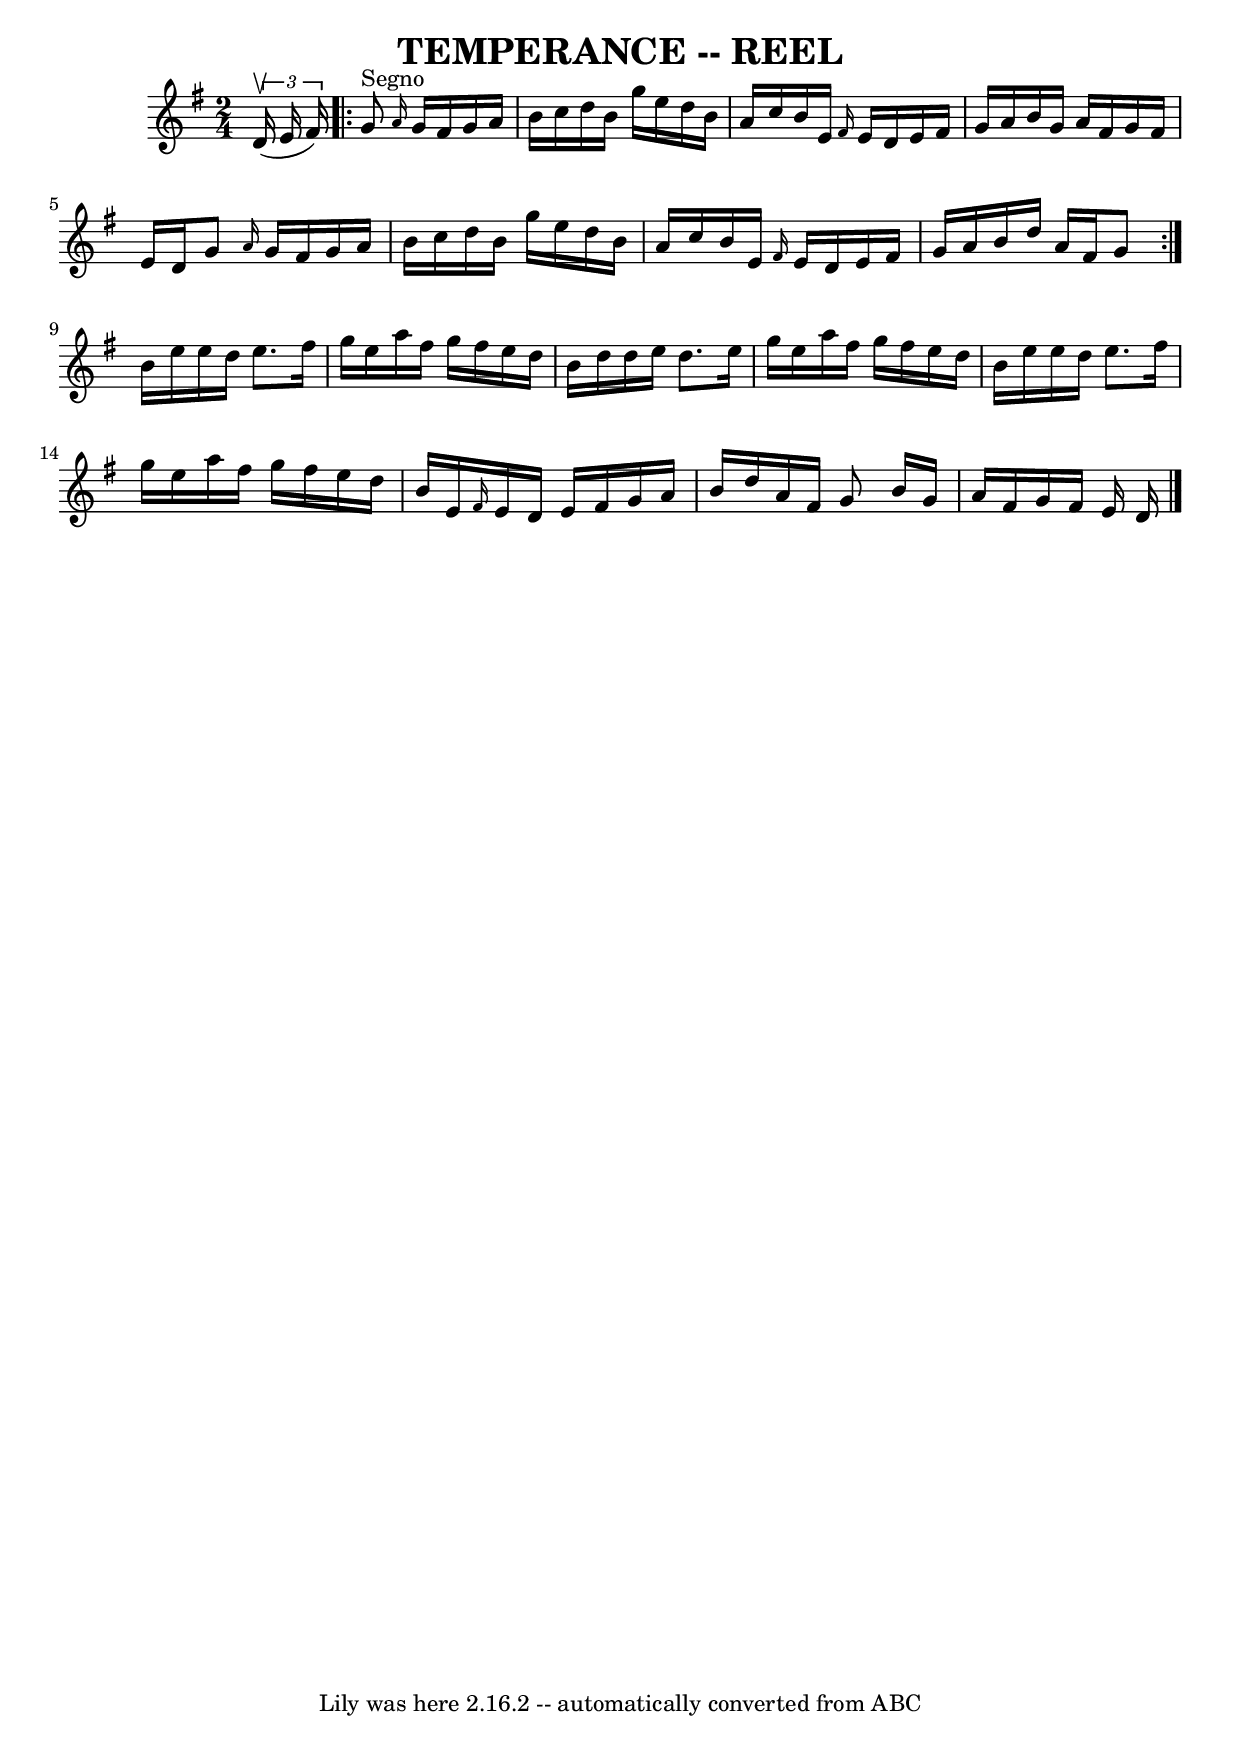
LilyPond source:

\version "2.7.40"
\include "Mammoth.ily"
\header {
	%% book = "Ryan's Mammoth Collection of Fiddle Tunes"
	crossRefNumber = "1"
	footnotes = ""
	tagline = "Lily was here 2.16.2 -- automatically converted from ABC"
	title = "TEMPERANCE -- REEL"
}
voicedefault =  {
\set Score.defaultBarType = "empty"

\time 2/4 \key g \major   \times 2/3 { d'16 (^\upbow e'16 fis'16) }   
      \repeat volta 2 { g'8^"Segno" \grace { a'16  } g'16 fis'16    
g'16 a'16 b'16 c''16    |
 d''16 b'16 g''16 e''16    
d''16 b'16 a'16 c''16    |
 b'16 e'16  \grace { fis'16  
} e'16 d'16 e'16 fis'16 g'16 a'16    |
 b'16 g'16   
 a'16 fis'16 g'16 fis'16 e'16 d'16    |
     |
   
g'8  \grace { a'16  } g'16 fis'16 g'16 a'16 b'16 c''16    
|
 d''16 b'16 g''16 e''16 d''16 b'16 a'16 c''16    
|
 b'16 e'16  \grace { fis'16  } e'16 d'16 e'16 fis'16 
 g'16 a'16    |
 b'16 d''16 a'16 fis'16 g'8    }       
|
 b'16 e''16 e''16 d''16 e''8. fis''16    |
   
g''16 e''16 a''16 fis''16 g''16 fis''16 e''16 d''16    
|
 b'16 d''16 d''16 e''16 d''8. e''16    |
   
g''16 e''16 a''16 fis''16 g''16 fis''16 e''16 d''16    
|
     |
 b'16 e''16 e''16 d''16 e''8. fis''16    
|
 g''16 e''16 a''16 fis''16 g''16 fis''16 e''16    
d''16    |
 b'16 e'16  \grace { fis'16  } e'16 d'16 e'16  
 fis'16 g'16 a'16    |
 b'16 d''16 a'16 fis'16 g'8   
 \bar ":|" b'16 g'16 a'16 fis'16 g'16 fis'16 e'16 d'16   
 <<   \bar "|."  >>   
}

\score{
    <<

	\context Staff="default"
	{
	    \voicedefault 
	}

    >>
	\layout {
	}
	\midi {}
}
